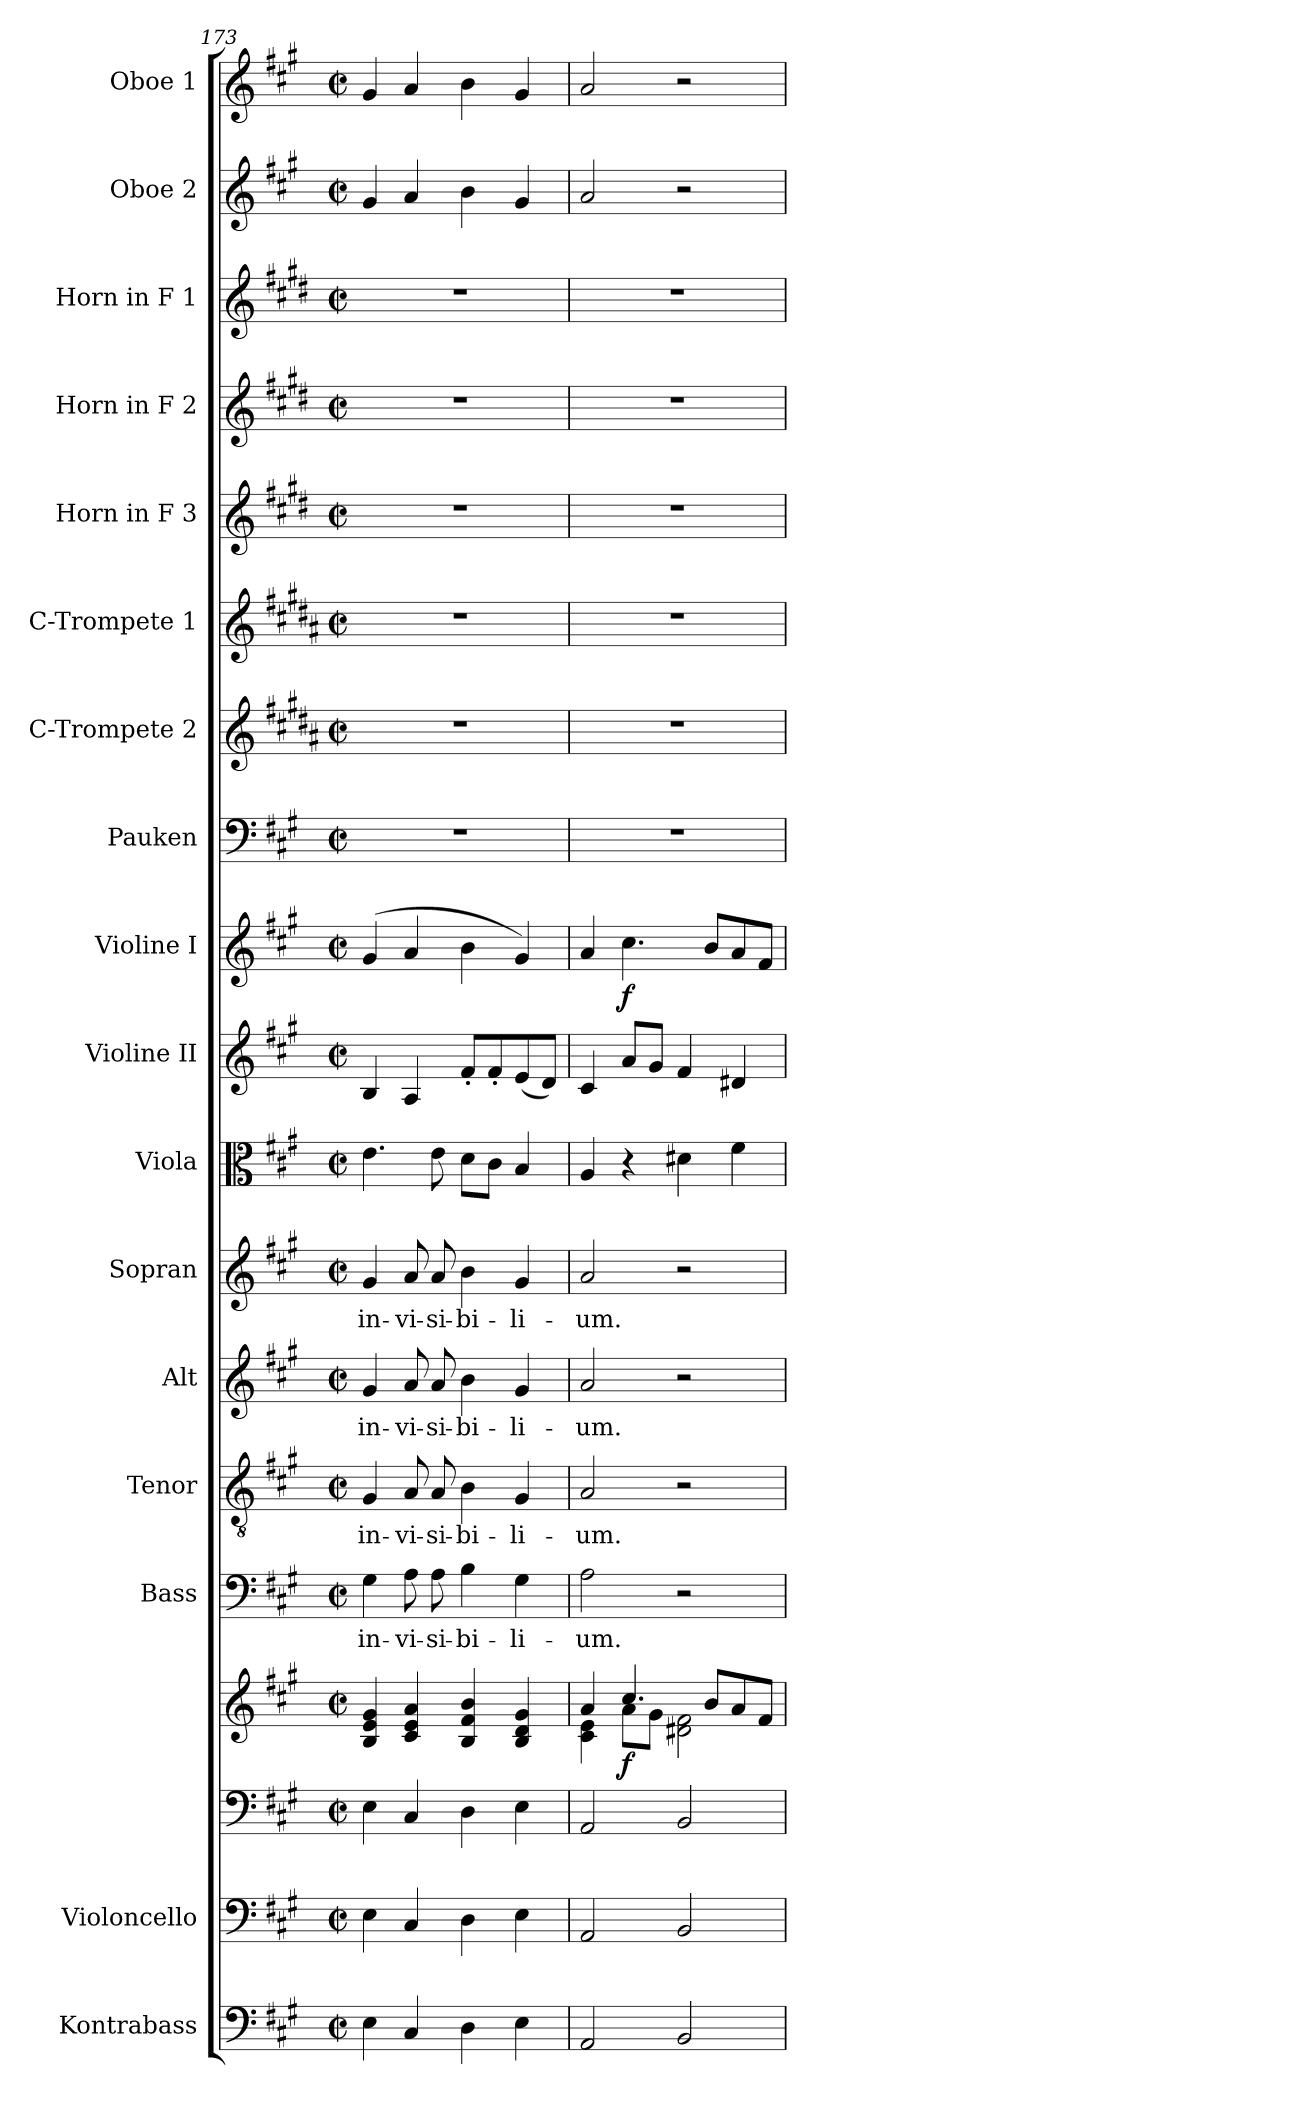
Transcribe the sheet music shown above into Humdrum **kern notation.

**kern	**kern	**kern	**kern	**dynam	**kern	**text	**kern	**text	**kern	**text	**kern	**text	**kern	**kern	**kern	**dynam	**kern	**kern	**kern	**kern	**kern	**kern	**kern	**kern
*part18	*part17	*part16	*part16	*part16	*part15	*part15	*part14	*part14	*part13	*part13	*part12	*part12	*part11	*part10	*part9	*part9	*part8	*part7	*part6	*part5	*part4	*part3	*part2	*part1
*staff19	*staff18	*staff17	*staff16	*staff16/17	*staff15	*staff15	*staff14	*staff14	*staff13	*staff13	*staff12	*staff12	*staff11	*staff10	*staff9	*staff9	*staff8	*staff7	*staff6	*staff5	*staff4	*staff3	*staff2	*staff1
*I"Kontrabass	*I"Violoncello	*	*	*	*I"Bass	*	*I"Tenor	*	*I"Alt	*	*I"Sopran	*	*I"Viola	*I"Violine II	*I"Violine I	*	*I"Pauken	*I"C-Trompete 2	*I"C-Trompete 1	*I"Horn in F 3	*I"Horn in F 2	*I"Horn in F 1	*I"Oboe 2	*I"Oboe 1
*I'Kb.	*I'Vc.	*	*	*	*I'B.	*	*I'T.	*	*I'A.	*	*I'S.	*	*I'Vla.	*I'Vl. II	*I'Vl. I	*	*I'Pk.	*I'C Trp. 2	*I'C Trp. 1	*	*	*	*I'Ob. 2	*I'Ob. 1
!!LO:PB:g=z
*clefF4	*clefF4	*clefF4	*clefG2	*	*clefF4	*	*clefGv2	*	*clefG2	*	*clefG2	*	*clefC3	*clefG2	*clefG2	*	*clefF4	*clefG2	*clefG2	*clefG2	*clefG2	*clefG2	*clefG2	*clefG2
*ITrd7c12	*	*	*	*	*	*	*	*	*	*	*	*	*	*	*	*	*	*ITrd1c2	*ITrd1c2	*ITrd4c7	*ITrd4c7	*ITrd4c7	*	*
*k[f#c#g#]	*k[f#c#g#]	*k[f#c#g#]	*k[f#c#g#]	*	*k[f#c#g#]	*	*k[f#c#g#]	*	*k[f#c#g#]	*	*k[f#c#g#]	*	*k[f#c#g#]	*k[f#c#g#]	*k[f#c#g#]	*	*k[f#c#g#]	*k[f#c#g#]	*k[f#c#g#]	*k[f#c#g#]	*k[f#c#g#]	*k[f#c#g#]	*k[f#c#g#]	*k[f#c#g#]
*A:	*A:	*A:	*A:	*	*A:	*	*A:	*	*A:	*	*A:	*	*A:	*A:	*A:	*	*A:	*A:	*A:	*A:	*A:	*A:	*A:	*A:
*M2/2	*M2/2	*M2/2	*M2/2	*	*M2/2	*	*M2/2	*	*M2/2	*	*M2/2	*	*M2/2	*M2/2	*M2/2	*	*M2/2	*M2/2	*M2/2	*M2/2	*M2/2	*M2/2	*M2/2	*M2/2
*met(c|)	*met(c|)	*met(c|)	*met(c|)	*	*met(c|)	*	*met(c|)	*	*met(c|)	*	*met(c|)	*	*met(c|)	*met(c|)	*met(c|)	*	*met(c|)	*met(c|)	*met(c|)	*met(c|)	*met(c|)	*met(c|)	*met(c|)	*met(c|)
=173	=173	=173	=173	=173	=173	=173	=173	=173	=173	=173	=173	=173	=173	=173	=173	=173	=173	=173	=173	=173	=173	=173	=173	=173
!	!	!	!	!	!	!LO:LY:b	!	!LO:LY:b	!	!LO:LY:b	!	!LO:LY:b	!	!	!	!	!	!	!	!	!	!	!	!
4EE\	4E\	4E\	4B/ 4e/ 4g#/	.	4G#\	in-	4G#/	in-	4g#/	in-	4g#/	in-	4.e\	4B/	(4g#/	.	1r	1r	1r	1r	1r	1r	4g#/	4g#/
!	!	!	!	!	!	!LO:LY:b	!	!LO:LY:b	!	!LO:LY:b	!	!LO:LY:b	!	!	!	!	!	!	!	!	!	!	!	!
4CC#/	4C#/	4C#/	4c#/ 4e/ 4a/	.	8A\	-vi-	8A/	-vi-	8a/	-vi-	8a/	-vi-	.	4A/	4a/	.	.	.	.	.	.	.	4a/	4a/
!	!	!	!	!	!	!LO:LY:b	!	!LO:LY:b	!	!LO:LY:b	!	!LO:LY:b	!	!	!	!	!	!	!	!	!	!	!	!
.	.	.	.	.	8A\	-si-	8A/	-si-	8a/	-si-	8a/	-si-	8e\	.	.	.	.	.	.	.	.	.	.	.
!	!	!	!	!	!	!LO:LY:b	!	!LO:LY:b	!	!LO:LY:b	!	!LO:LY:b	!	!	!	!	!	!	!	!	!	!	!	!
4DD\	4D\	4D\	4B/ 4f#/ 4b/	.	4B\	-bi-	4B\	-bi-	4b\	-bi-	4b\	-bi-	8d\L	8f#'</L	4b\	.	.	.	.	.	.	.	4b\	4b\
.	.	.	.	.	.	.	.	.	.	.	.	.	8c#\J	8f#'</	.	.	.	.	.	.	.	.	.	.
!	!	!	!	!	!	!LO:LY:b	!	!LO:LY:b	!	!LO:LY:b	!	!LO:LY:b	!	!	!	!	!	!	!	!	!	!	!	!
4EE\	4E\	4E\	4B/ 4d/ 4g#/	.	4G#\	-li-	4G#/	-li-	4g#/	-li-	4g#/	-li-	4B/	(<8e/	4g#/)	.	.	.	.	.	.	.	4g#/	4g#/
.	.	.	.	.	.	.	.	.	.	.	.	.	.	8d/J)	.	.	.	.	.	.	.	.	.	.
=174	=174	=174	=174	=174	=174	=174	=174	=174	=174	=174	=174	=174	=174	=174	=174	=174	=174	=174	=174	=174	=174	=174	=174	=174
*	*	*	*^	*	*	*	*	*	*	*	*	*	*	*	*	*	*	*	*	*	*	*	*	*
!	!	!	!	!	!	!	!LO:LY:b	!	!LO:LY:b	!	!LO:LY:b	!	!LO:LY:b	!	!	!	!	!	!	!	!	!	!	!	!
2AAA/	2AA/	2AA/	4a/	4c#\ 4e\	.	2A\	-um.	2A/	-um.	2a/	-um.	2a/	-um.	4A/	4c#/	4a/	.	1r	1r	1r	1r	1r	1r	2a/	2a/
!	!	!	!	!	!LO:DY:b	!	!	!	!	!	!	!	!	!	!	!	!LO:DY:b	!	!	!	!	!	!	!	!
.	.	.	4.cc#/	8a\L	f	.	.	.	.	.	.	.	.	4r	8a/L	4.cc#\	f	.	.	.	.	.	.	.	.
.	.	.	.	8g#\J	.	.	.	.	.	.	.	.	.	.	8g#/J	.	.	.	.	.	.	.	.	.	.
2BBB/	2BB/	2BB/	.	2d#X\ 2f#\	.	2r	.	2r	.	2r	.	2r	.	4d#X\	4f#/	.	.	.	.	.	.	.	.	2r	2r
.	.	.	8b/L	.	.	.	.	.	.	.	.	.	.	.	.	8b/L	.	.	.	.	.	.	.	.	.
.	.	.	8a/	.	.	.	.	.	.	.	.	.	.	4f#\	4d#X/	8a/	.	.	.	.	.	.	.	.	.
.	.	.	8f#/J	.	.	.	.	.	.	.	.	.	.	.	.	8f#/J	.	.	.	.	.	.	.	.	.
*	*	*	*v	*v	*	*	*	*	*	*	*	*	*	*	*	*	*	*	*	*	*	*	*	*	*
=	=	=	=	=	=	=	=	=	=	=	=	=	=	=	=	=	=	=	=	=	=	=	=	=
*-	*-	*-	*-	*-	*-	*-	*-	*-	*-	*-	*-	*-	*-	*-	*-	*-	*-	*-	*-	*-	*-	*-	*-	*-
